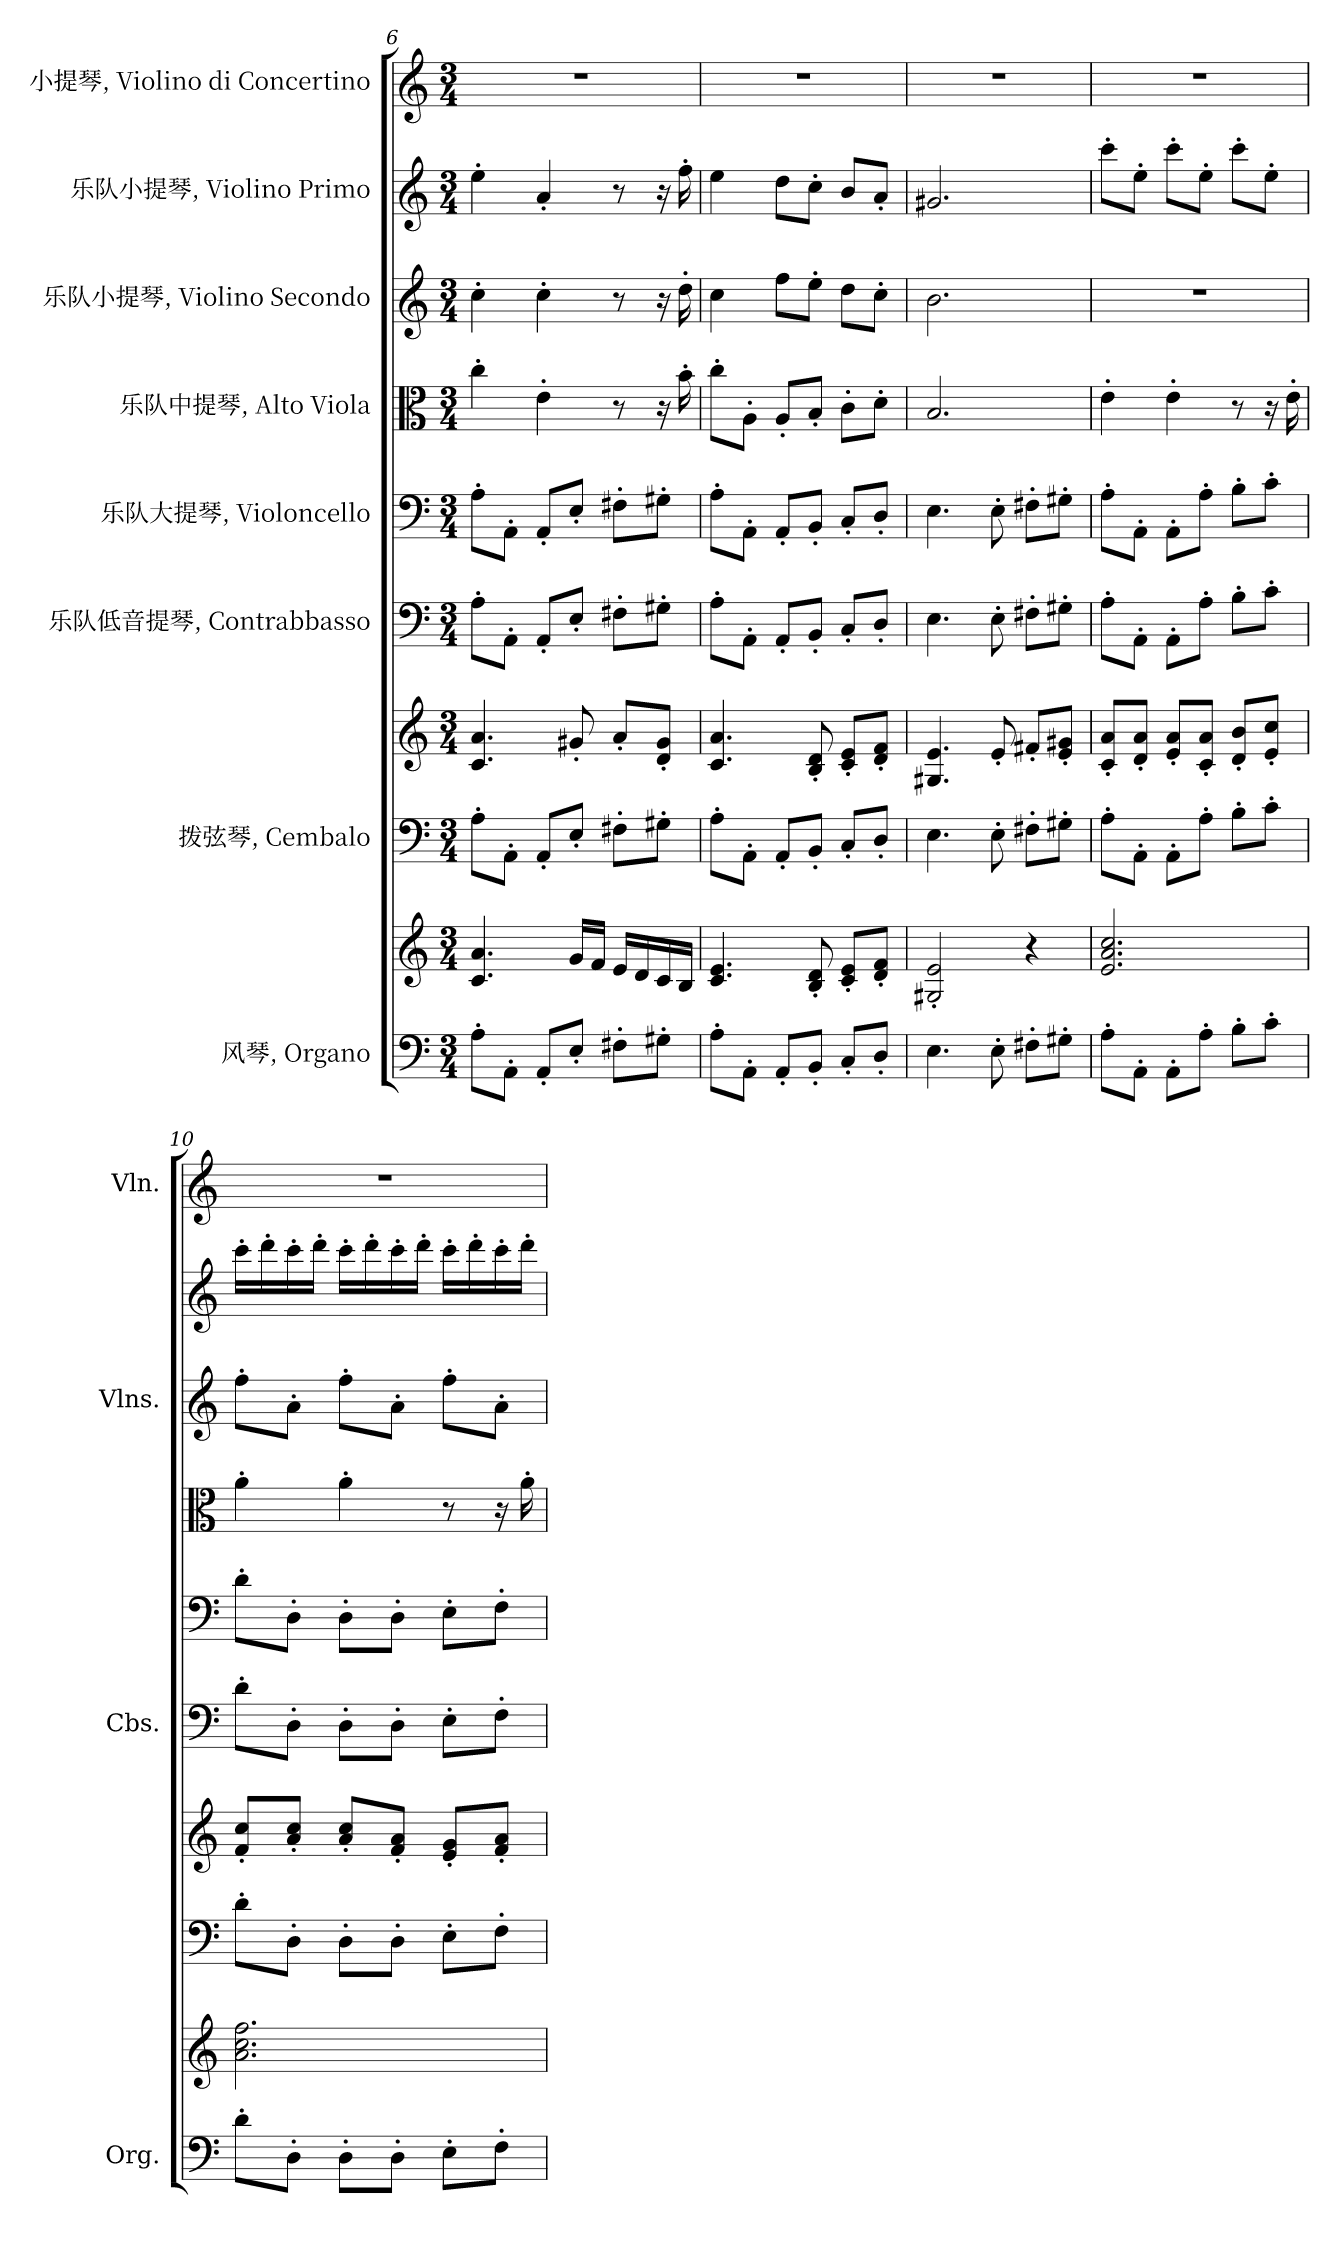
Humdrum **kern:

**kern	**kern	**kern	**kern	**kern	**kern	**kern	**kern	**kern	**kern
*part8	*part8	*part7	*part7	*part6	*part5	*part4	*part3	*part2	*part1
*staff10	*staff9	*staff8	*staff7	*staff6	*staff5	*staff4	*staff3	*staff2	*staff1
*I"风琴, Organo	*	*I"拨弦琴, Cembalo	*	*I"乐队低音提琴, Contrabbasso	*I"乐队大提琴, Violoncello	*I"乐队中提琴, Alto Viola	*I"乐队小提琴, Violino Secondo	*I"乐队小提琴, Violino Primo	*I"小提琴, Violino di Concertino
*I'Org.	*	*	*	*I'Cbs.	*	*	*I'Vlns.	*	*I'Vln.
*clefF4	*clefG2	*clefF4	*clefG2	*clefF4	*clefF4	*clefC3	*clefG2	*clefG2	*clefG2
*	*	*	*	*ITrd7c12	*	*	*	*	*
*k[]	*k[]	*k[]	*k[]	*k[]	*k[]	*k[]	*k[]	*k[]	*k[]
*M3/4	*M3/4	*M3/4	*M3/4	*M3/4	*M3/4	*M3/4	*M3/4	*M3/4	*M3/4
=6	=6	=6	=6	=6	=6	=6	=6	=6	=6
8A'\L	4.c/ 4.a/	8A'\L	4.c/ 4.a/	8AA'\L	8A'\L	4cc'\	4cc'\	4ee'\	2.r
8AA'\J	.	8AA'\J	.	8AAA'\J	8AA'\J	.	.	.	.
8AA'/L	.	8AA'/L	.	8AAA'/L	8AA'/L	4e'\	4cc'\	4a'/	.
8E'/J	16g/LL	8E'/J	8g#X'/	8EE'/J	8E'/J	.	.	.	.
.	16f/JJ	.	.	.	.	.	.	.	.
8F#X'\L	16e/LL	8F#X'\L	8a'/L	8FF#X'\L	8F#X'\L	8r	8r	8r	.
.	16d/	.	.	.	.	.	.	.	.
8G#X'\J	16c/	8G#X'\J	8d/' 8g#/'J	8GG#X'\J	8G#X'\J	16r	16r	16r	.
.	16B/JJ	.	.	.	.	16b'\	16dd'\	16ff'\	.
=7	=7	=7	=7	=7	=7	=7	=7	=7	=7
8A'\L	4.c/ 4.e/	8A'\L	4.c/ 4.a/	8AA'\L	8A'\L	8cc'\L	4cc\	4ee\	2.r
8AA'\J	.	8AA'\J	.	8AAA'\J	8AA'\J	8A'\J	.	.	.
8AA'/L	.	8AA'/L	.	8AAA'/L	8AA'/L	8A'/L	8ff\L	8dd\L	.
8BB'/J	8B/' 8d/'	8BB'/J	8B/' 8d/'	8BBB'/J	8BB'/J	8B'/J	8ee'\J	8cc'\J	.
8C'/L	8c/' 8e/'L	8C'/L	8c/' 8e/'L	8CC'/L	8C'/L	8c'\L	8dd\L	8b/L	.
8D'/J	8d/' 8f/'J	8D'/J	8d/' 8f/'J	8DD'/J	8D'/J	8d'\J	8cc'\J	8a'/J	.
!!LO:PB:g=z
=8	=8	=8	=8	=8	=8	=8	=8	=8	=8
4.E\	2G#X/' 2e/'	4.E\	4.G#X/ 4.e/	4.EE\	4.E\	2.B/	2.b\	2.g#X/	2.r
8E'\	.	8E'\	8e'/	8EE'\	8E'\	.	.	.	.
8F#X'\L	4r	8F#X'\L	8f#X'/L	8FF#X'\L	8F#X'\L	.	.	.	.
8G#X'\J	.	8G#X'\J	8e/' 8g#X/'J	8GG#X'\J	8G#X'\J	.	.	.	.
=9	=9	=9	=9	=9	=9	=9	=9	=9	=9
*	*	*	*	*	*	*	*	*	*MM116
8A'\L	2.e/ 2.a/ 2.cc/	8A'\L	8c/' 8a/'L	8AA'\L	8A'\L	4e'\	2.r	8ccc'\L	2.r
8AA'\J	.	8AA'\J	8d/' 8a/'J	8AAA'\J	8AA'\J	.	.	8ee'\J	.
8AA'\L	.	8AA'\L	8e/' 8a/'L	8AAA'\L	8AA'\L	4e'\	.	8ccc'\L	.
8A'\J	.	8A'\J	8c/' 8a/'J	8AA'\J	8A'\J	.	.	8ee'\J	.
8B'\L	.	8B'\L	8d/' 8b/'L	8BB'\L	8B'\L	8r	.	8ccc'\L	.
8c'\J	.	8c'\J	8e/' 8cc/'J	8C'\J	8c'\J	16r	.	8ee'\J	.
.	.	.	.	.	.	16e'\	.	.	.
=10	=10	=10	=10	=10	=10	=10	=10	=10	=10
8d'\L	2.a\ 2.cc\ 2.ff\	8d'\L	8f/' 8cc/'L	8D'\L	8d'\L	4a'\	8ff'\L	16ccc'\LL	2.r
.	.	.	.	.	.	.	.	16ddd'\	.
8D'\J	.	8D'\J	8a/' 8cc/'J	8DD'\J	8D'\J	.	8a'\J	16ccc'\	.
.	.	.	.	.	.	.	.	16ddd'\JJ	.
8D'\L	.	8D'\L	8a/' 8cc/'L	8DD'\L	8D'\L	4a'\	8ff'\L	16ccc'\LL	.
.	.	.	.	.	.	.	.	16ddd'\	.
8D'\J	.	8D'\J	8f/' 8a/'J	8DD'\J	8D'\J	.	8a'\J	16ccc'\	.
.	.	.	.	.	.	.	.	16ddd'\JJ	.
8E'\L	.	8E'\L	8e/' 8g/'L	8EE'\L	8E'\L	8r	8ff'\L	16ccc'\LL	.
.	.	.	.	.	.	.	.	16ddd'\	.
8F'\J	.	8F'\J	8f/' 8a/'J	8FF'\J	8F'\J	16r	8a'\J	16ccc'\	.
.	.	.	.	.	.	16a'\	.	16ddd'\JJ	.
=	=	=	=	=	=	=	=	=	=
*-	*-	*-	*-	*-	*-	*-	*-	*-	*-
